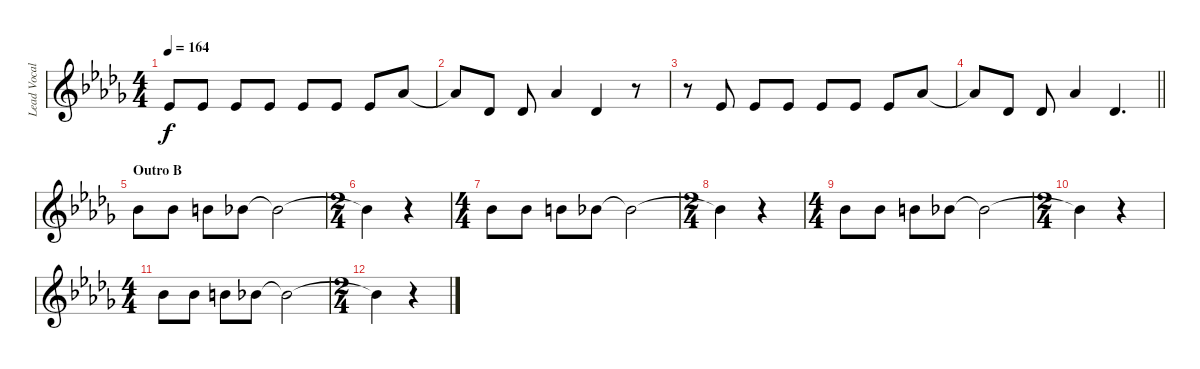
\track ("Lead Vocals" "Lead Vocal") {instrument lead6voice}
\staff {score}
\tuning (Eb4 Bb3 Gb3 Db3 Ab2 Db2) {hide}
\ts (4 4)
\tempo 164
\clef g2
\ks db
9.3.8{dy f} 9.3.8 9.3.8 9.3.8 9.3.8 9.3.8 9.3.8 10.2.8 |
10.2{t}.8 7.3.8 7.3.8 10.2.4 7.3.4 r.8 |
r.8 9.3.8 9.3.8 9.3.8 9.3.8 9.3.8 9.3.8 10.2.8 |
\barLineRight lightlight
10.2{t}.8 7.3.8 7.3.8 10.2.4 7.3.4{d} |
\section ("" "Outro B")
7.1.8 7.1.8 8.1.8 7.1.8 7.1{t}.2 |
\ts (2 4)
7.1{t}.4 r.4 |
\ts (4 4)
7.1.8 7.1.8 8.1.8 7.1.8 7.1{t}.2 |
\ts (2 4)
7.1{t}.4 r.4 |
\ts (4 4)
7.1.8 7.1.8 8.1.8 7.1.8 7.1{t}.2 |
\ts (2 4)
7.1{t}.4 r.4 |
\ts (4 4)
7.1.8 7.1.8 8.1.8 7.1.8 7.1{t}.2 |
\ts (2 4)
7.1{t}.4 r.4
